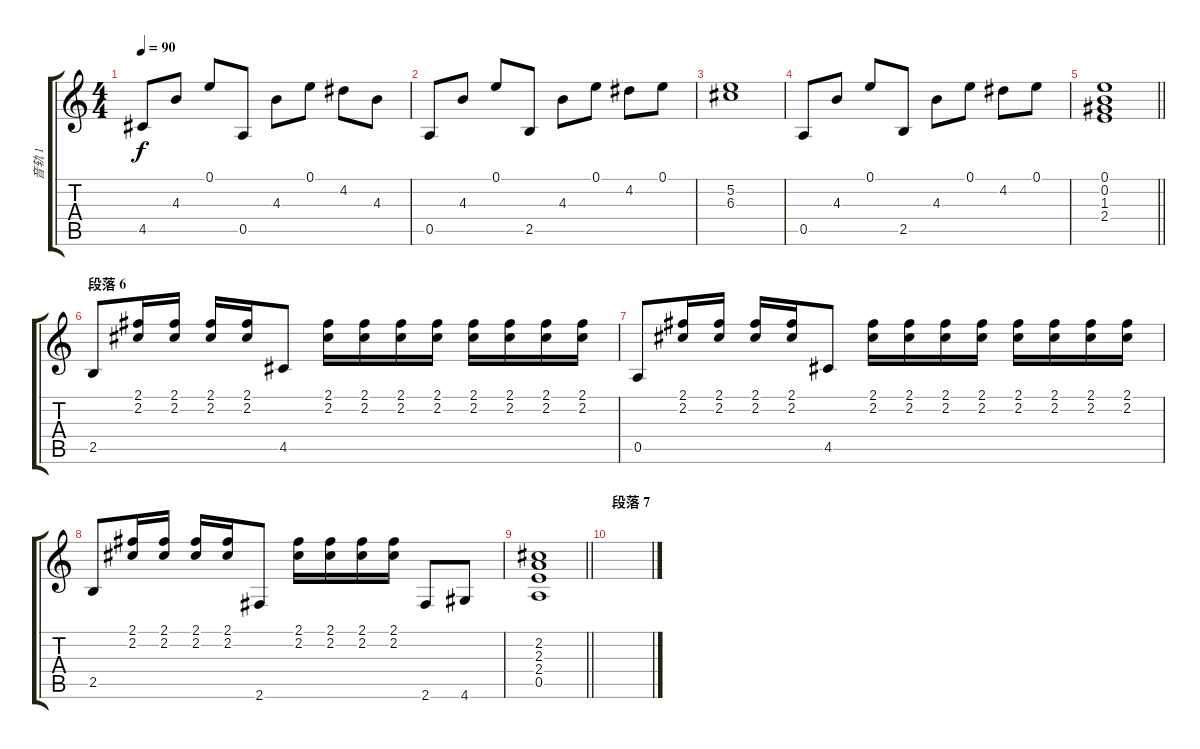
\track ("音轨 1" "音轨 1") {instrument electricguitarclean}
\staff {score tabs}
\tuning (E4 B3 G3 D3 A2 E2) {hide}
\ts (4 4)
\tempo 90
\clef g2
\ks c
4.5.8{dy f} 4.3.8 0.1.8 0.5.8 4.3.8 0.1.8 4.2.8 4.3.8 |
0.5.8 4.3.8 0.1.8 2.5.8 4.3.8 0.1.8 4.2.8 0.1.8 |
(5.2 6.3).1 |
0.5.8 4.3.8 0.1.8 2.5.8 4.3.8 0.1.8 4.2.8 0.1.8 |
\barLineRight lightlight
(0.1 0.2 1.3 2.4).1 |
\section ("" "段落 6")
2.5.8 (2.1 2.2).16 (2.1 2.2).16 (2.1 2.2).16 (2.1 2.2).16 4.5.8 (2.1 2.2).16 (2.1 2.2).16 (2.1 2.2).16 (2.1 2.2).16 (2.1 2.2).16 (2.1 2.2).16 (2.1 2.2).16 (2.1 2.2).16 |
0.5.8 (2.1 2.2).16 (2.1 2.2).16 (2.1 2.2).16 (2.1 2.2).16 4.5.8 (2.1 2.2).16 (2.1 2.2).16 (2.1 2.2).16 (2.1 2.2).16 (2.1 2.2).16 (2.1 2.2).16 (2.1 2.2).16 (2.1 2.2).16 |
2.5.8 (2.1 2.2).16 (2.1 2.2).16 (2.1 2.2).16 (2.1 2.2).16 2.6.8 (2.1 2.2).16 (2.1 2.2).16 (2.1 2.2).16 (2.1 2.2).16 2.6.8{txt ""} 4.6.8 |
\barLineRight lightlight
(2.2 2.3 2.4 0.5).1 |
\section ("" "段落 7")
